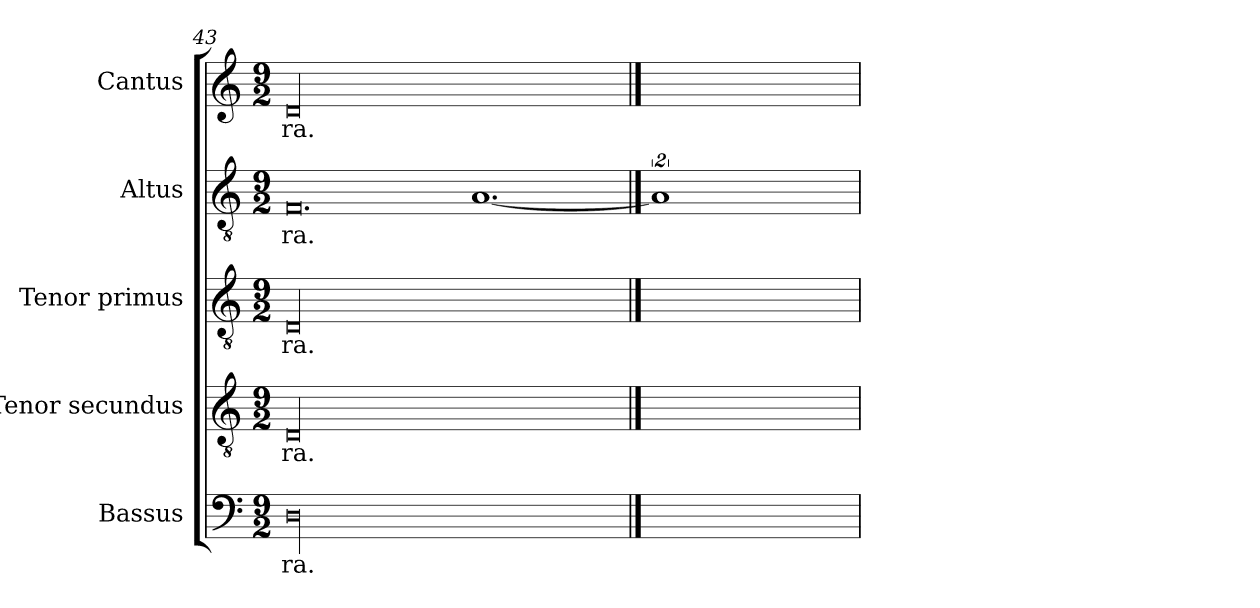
**kern	**text	**kern	**text	**kern	**text	**kern	**text	**kern	**text
*part5	*part5	*part4	*part4	*part3	*part3	*part2	*part2	*part1	*part1
*staff5	*staff5	*staff4	*staff4	*staff3	*staff3	*staff2	*staff2	*staff1	*staff1
*I"Bassus	*	*I"Tenor secundus	*	*I" Tenor primus	*	*I"Altus	*	*I"Cantus	*
*clefF4	*	*clefGv2	*	*clefGv2	*	*clefGv2	*	*clefG2	*
*k[]	*	*k[]	*	*k[]	*	*k[]	*	*k[]	*
*C:	*	*C:	*	*C:	*	*C:	*	*C:	*
*M9/2	*	*M9/2	*	*M9/2	*	*M9/2	*	*M9/2	*
=43	=43	=43	=43	=43	=43	=43	=43	=43	=43
00D\	-ra.	00D/	-ra.	00D/	-ra.	0.F/	-ra.	00d/	-ra.
.	.	.	.	.	.	[1.A/	.	.	.
2ryy	.	2ryy	.	2ryy	.	.	.	2ryy	.
==44	==44	==44	==44	==44	==44	==44	==44	==44	==44
0ryy	.	0ryy	.	0ryy	.	2%5A/]	.	0ryy	.
2ryy	.	2ryy	.	2ryy	.	.	.	2ryy	.
=	=	=	=	=	=	=	=	=	=
*-	*-	*-	*-	*-	*-	*-	*-	*-	*-
